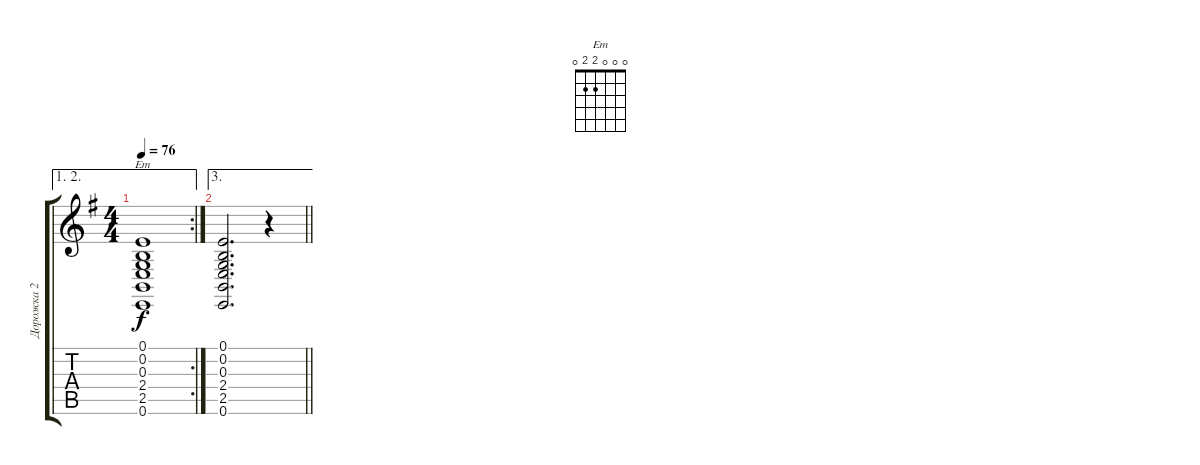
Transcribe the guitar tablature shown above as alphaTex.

\track ("Дорожка 2" "Дорожка 2") {instrument stringensemble1}
\staff {score tabs}
\tuning (E4 B3 G3 D3 A2 E2) {hide}
\chord ("Em" 0 0 0 2 2 0)
\ae (1 2)
\rc 2
\ts (4 4)
\tempo 76
\clef g2
\ks g
(0.1 0.2 0.3 2.4 2.5 0.6).1{ch "Em" dy f} |
\ae 3
\barLineRight lightlight
(0.1 0.2 0.3 2.4 2.5 0.6).2{d} r.4
